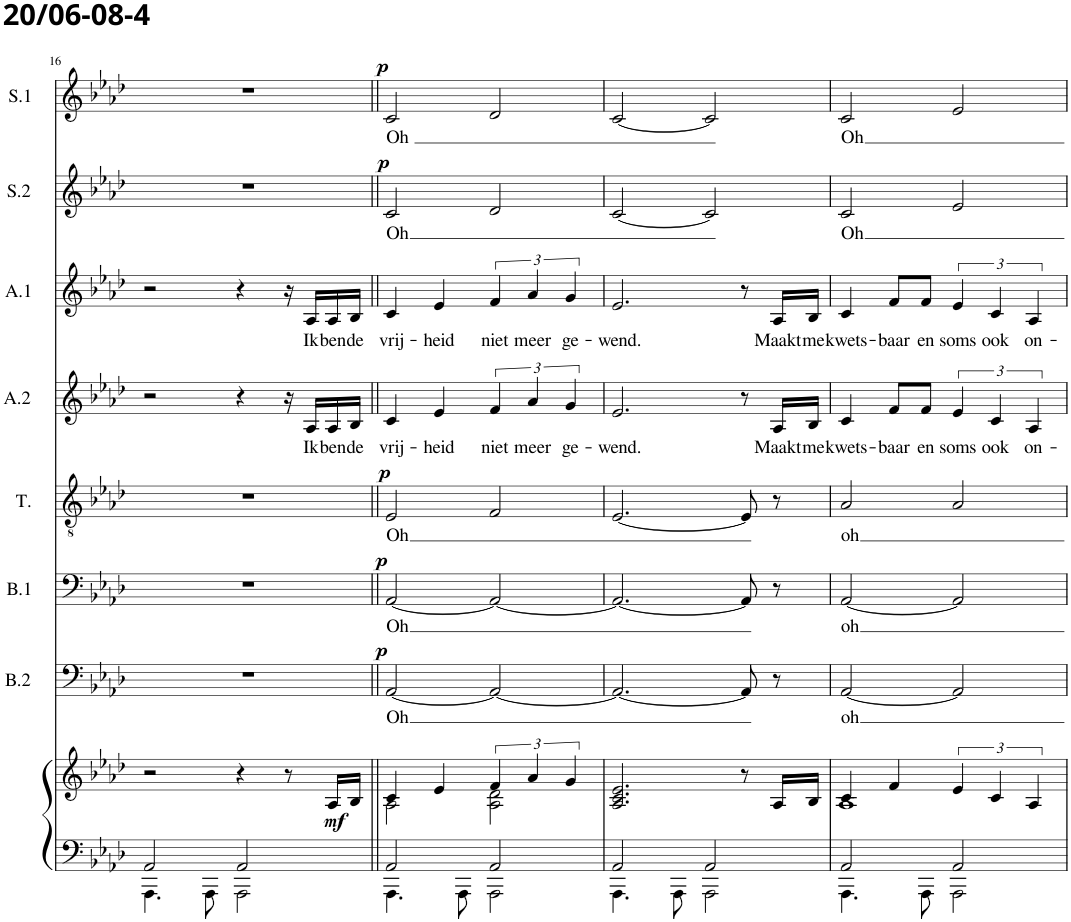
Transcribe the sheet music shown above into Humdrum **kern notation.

**kern	**kern	**dynam	**kern	**text	**dynam	**kern	**text	**dynam	**kern	**text	**dynam	**kern	**text	**kern	**text	**kern	**text	**dynam	**kern	**text	**dynam
*part8	*part8	*part8	*part7	*part7	*part7	*part6	*part6	*part6	*part5	*part5	*part5	*part4	*part4	*part3	*part3	*part2	*part2	*part2	*part1	*part1	*part1
*staff9	*staff8	*staff8/9	*staff7	*staff7	*staff7	*staff6	*staff6	*staff6	*staff5	*staff5	*staff5	*staff4	*staff4	*staff3	*staff3	*staff2	*staff2	*staff2	*staff1	*staff1	*staff1
*I"Piano	*	*	*I"Bas 2	*	*	*I"Bas 1	*	*	*I"Tenor	*	*	*I"Alt 2	*	*I"Alt 1	*	*I"Sopr.2	*	*	*I"Sopr.1	*	*
*I'Pno	*	*	*I'B.2	*	*	*I'B.1	*	*	*I'T.	*	*	*I'A.2	*	*I'A.1	*	*I'S.2	*	*	*I'S.1	*	*
!!LO:PB:g=z
*clefF4	*clefG2	*	*clefF4	*	*	*clefF4	*	*	*clefGv2	*	*	*clefG2	*	*clefG2	*	*clefG2	*	*	*clefG2	*	*
*	*	*	*	*	*	*	*	*	*	*	*	*	*	*	*	*Trd1c2	*	*	*Trd1c2	*	*
*k[b-e-a-d-]	*k[b-e-a-d-]	*	*k[b-e-a-d-]	*	*	*k[b-e-a-d-]	*	*	*k[b-e-a-d-]	*	*	*k[b-e-a-d-]	*	*k[b-e-a-d-]	*	*k[b-e-a-d-]	*	*	*k[b-e-a-d-]	*	*
*M4/4	*M4/4	*	*M4/4	*	*	*M4/4	*	*	*M4/4	*	*	*M4/4	*	*M4/4	*	*M4/4	*	*	*M4/4	*	*
=16	=16	=16	=16	=16	=16	=16	=16	=16	=16	=16	=16	=16	=16	=16	=16	=16	=16	=16	=16	=16	=16
*^	*	*	*	*	*	*	*	*	*	*	*	*	*	*	*	*	*	*	*	*	*
2AA-/	4.AAA-\	2r	.	1r	.	.	1r	.	.	1r	.	.	2r	.	2r	.	1r	.	.	1r	.	.
.	8AAA-\	.	.	.	.	.	.	.	.	.	.	.	.	.	.	.	.	.	.	.	.	.
2AA-/	2AAA-\	4r	.	.	.	.	.	.	.	.	.	.	4r	.	4r	.	.	.	.	.	.	.
.	.	8r	.	.	.	.	.	.	.	.	.	.	16r	.	16r	.	.	.	.	.	.	.
!	!	!	!	!	!	!	!	!	!	!	!	!	!	!LO:LY:b	!	!LO:LY:b	!	!	!	!	!	!
.	.	.	.	.	.	.	.	.	.	.	.	.	16A-/LL	Ik	16A-/LL	Ik	.	.	.	.	.	.
!	!	!	!LO:DY:b	!	!	!	!	!	!	!	!	!	!	!LO:LY:b	!	!LO:LY:b	!	!	!	!	!	!
.	.	16A-/LL	mf	.	.	.	.	.	.	.	.	.	16A-/	ben	16A-/	ben	.	.	.	.	.	.
!	!	!	!	!	!	!	!	!	!	!	!	!	!	!LO:LY:b	!	!LO:LY:b	!	!	!	!	!	!
.	.	16B-/JJ	.	.	.	.	.	.	.	.	.	.	16B-/JJ	de	16B-/JJ	de	.	.	.	.	.	.
=17||	=17||	=17||	=17||	=17||	=17||	=17||	=17||	=17||	=17||	=17||	=17||	=17||	=17||	=17||	=17||	=17||	=17||	=17||	=17||	=17||	=17||	=17||
*	*	*^	*	*	*	*	*	*	*	*	*	*	*	*	*	*	*	*	*	*	*	*
!	!	!	!	!	!	!LO:LY:b	!LO:DY:a	!	!LO:LY:b	!LO:DY:a	!	!LO:LY:b	!LO:DY:a	!	!LO:LY:b	!	!LO:LY:b	!	!LO:LY:b	!LO:DY:a	!	!LO:LY:b	!LO:DY:a
2AA-/	4.AAA-\	4c/	2A-\	.	[2AA-/	Oh	p	[2AA-/	Oh	p	2E-/	Oh	p	4c/	vrij-	4c/	vrij-	2c/	Oh	p	2c/	Oh	p
!	!	!	!	!	!	!	!	!	!	!	!	!	!	!	!LO:LY:b	!	!LO:LY:b	!	!	!	!	!	!
.	.	4e-/	.	.	.	.	.	.	.	.	.	.	.	4e-/	-heid	4e-/	-heid	.	.	.	.	.	.
.	8AAA-\	.	.	.	.	.	.	.	.	.	.	.	.	.	.	.	.	.	.	.	.	.	.
!	!	!	!	!	!	!	!	!	!	!	!	!	!	!	!LO:LY:b	!	!LO:LY:b	!	!	!	!	!	!
2AA-/	2AAA-\	6f/	2A-\ 2d-\	.	2AA-/_	.	.	2AA-/_	.	.	2F/	.	.	6f/	niet	6f/	niet	2d-/	.	.	2d-/	.	.
!	!	!	!	!	!	!	!	!	!	!	!	!	!	!	!LO:LY:b	!	!LO:LY:b	!	!	!	!	!	!
.	.	6a-/	.	.	.	.	.	.	.	.	.	.	.	6a-/	meer	6a-/	meer	.	.	.	.	.	.
!	!	!	!	!	!	!	!	!	!	!	!	!	!	!	!LO:LY:b	!	!LO:LY:b	!	!	!	!	!	!
.	.	6g/	.	.	.	.	.	.	.	.	.	.	.	6g/	ge-	6g/	ge-	.	.	.	.	.	.
*	*	*v	*v	*	*	*	*	*	*	*	*	*	*	*	*	*	*	*	*	*	*	*	*
=18	=18	=18	=18	=18	=18	=18	=18	=18	=18	=18	=18	=18	=18	=18	=18	=18	=18	=18	=18	=18	=18	=18
!	!	!	!	!	!	!	!	!	!	!	!	!	!	!LO:LY:b	!	!LO:LY:b	!	!	!	!	!	!
2AA-/	4.AAA-\	2.A-/ 2.c/ 2.e-/	.	2.AA-/_	.	.	2.AA-/_	.	.	[2.E-/	.	.	2.e-/	-wend.	2.e-/	-wend.	[2c/	.	.	[2c/	.	.
.	8AAA-\	.	.	.	.	.	.	.	.	.	.	.	.	.	.	.	.	.	.	.	.	.
2AA-/	2AAA-\	.	.	.	.	.	.	.	.	.	.	.	.	.	.	.	2c/]	.	.	2c/]	.	.
.	.	8r	.	8AA-/]	.	.	8AA-/]	.	.	8E-/]	.	.	8r	.	8r	.	.	.	.	.	.	.
!	!	!	!	!	!	!	!	!	!	!	!	!	!	!LO:LY:b	!	!LO:LY:b	!	!	!	!	!	!
.	.	16A-/LL	.	8r	.	.	8r	.	.	8r	.	.	16A-/LL	Maakt	16A-/LL	Maakt	.	.	.	.	.	.
!	!	!	!	!	!	!	!	!	!	!	!	!	!	!LO:LY:b	!	!LO:LY:b	!	!	!	!	!	!
.	.	16B-/JJ	.	.	.	.	.	.	.	.	.	.	16B-/JJ	me	16B-/JJ	me	.	.	.	.	.	.
=19	=19	=19	=19	=19	=19	=19	=19	=19	=19	=19	=19	=19	=19	=19	=19	=19	=19	=19	=19	=19	=19	=19
*	*	*^	*	*	*	*	*	*	*	*	*	*	*	*	*	*	*	*	*	*	*	*
!	!	!	!	!	!	!LO:LY:b	!	!	!LO:LY:b	!	!	!LO:LY:b	!	!	!LO:LY:b	!	!LO:LY:b	!	!LO:LY:b	!	!	!LO:LY:b	!
2AA-/	4.AAA-\	4c/	1A-	.	[2AA-/	oh	.	[2AA-/	oh	.	2A-/	oh	.	4c/	kwets-	4c/	kwets-	2c/	Oh	.	2c/	Oh	.
!	!	!	!	!	!	!	!	!	!	!	!	!	!	!	!LO:LY:b	!	!LO:LY:b	!	!	!	!	!	!
.	.	4f/	.	.	.	.	.	.	.	.	.	.	.	8f/L	-baar	8f/L	-baar	.	.	.	.	.	.
!	!	!	!	!	!	!	!	!	!	!	!	!	!	!	!LO:LY:b	!	!LO:LY:b	!	!	!	!	!	!
.	8AAA-\	.	.	.	.	.	.	.	.	.	.	.	.	8f/J	en	8f/J	en	.	.	.	.	.	.
!	!	!	!	!	!	!	!	!	!	!	!	!	!	!	!LO:LY:b	!	!LO:LY:b	!	!	!	!	!	!
2AA-/	2AAA-\	6e-/	.	.	2AA-/]	.	.	2AA-/]	.	.	2A-/	.	.	6e-/	soms	6e-/	soms	2e-/	.	.	2e-/	.	.
!	!	!	!	!	!	!	!	!	!	!	!	!	!	!	!LO:LY:b	!	!LO:LY:b	!	!	!	!	!	!
.	.	6c/	.	.	.	.	.	.	.	.	.	.	.	6c/	ook	6c/	ook	.	.	.	.	.	.
!	!	!	!	!	!	!	!	!	!	!	!	!	!	!	!LO:LY:b	!	!LO:LY:b	!	!	!	!	!	!
.	.	6A-/	.	.	.	.	.	.	.	.	.	.	.	6A-/	on-	6A-/	on-	.	.	.	.	.	.
*v	*v	*	*	*	*	*	*	*	*	*	*	*	*	*	*	*	*	*	*	*	*	*	*
*	*v	*v	*	*	*	*	*	*	*	*	*	*	*	*	*	*	*	*	*	*	*	*
=	=	=	=	=	=	=	=	=	=	=	=	=	=	=	=	=	=	=	=	=	=
*-	*-	*-	*-	*-	*-	*-	*-	*-	*-	*-	*-	*-	*-	*-	*-	*-	*-	*-	*-	*-	*-
